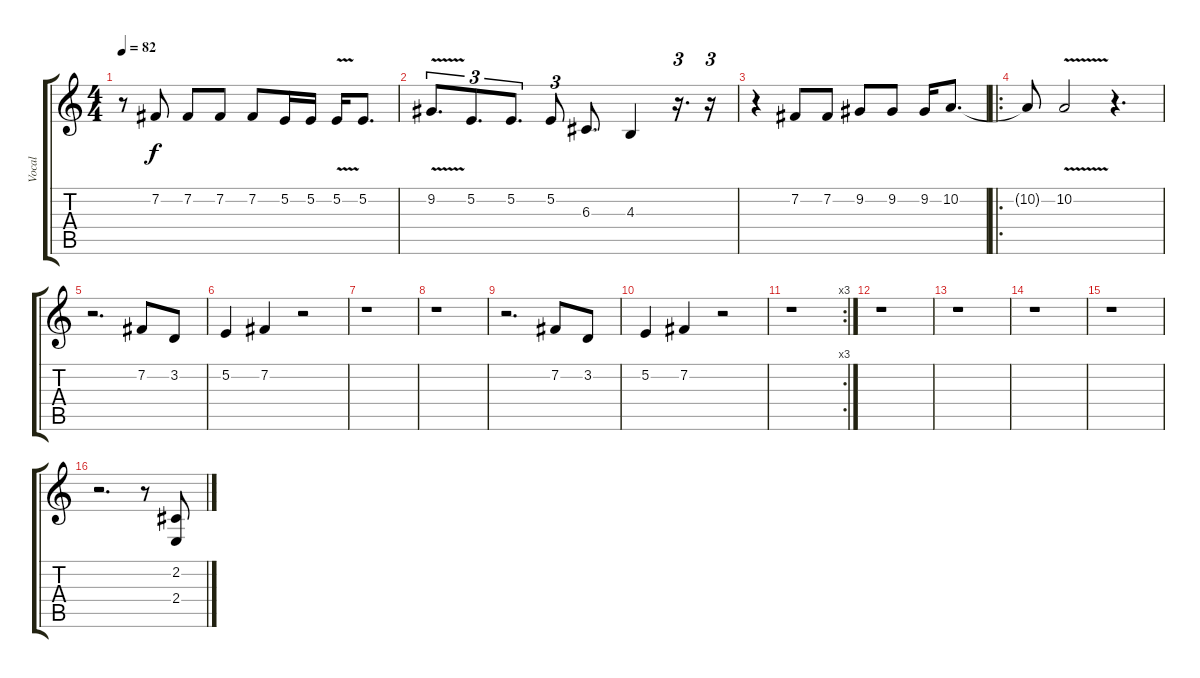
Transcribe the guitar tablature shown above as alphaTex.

\track ("Vocal" "Vocal") {instrument lead2sawtooth}
\staff {score tabs}
\tuning (E4 B3 G3 D3 A2 E2) {hide}
\ts (4 4)
\tempo 82
\clef g2
\ks c
r.8{dy f} 7.2.8 7.2.8 7.2.8 7.2.8 5.2.16 5.2.16 5.2{v}.16 5.2.8{d} |
9.2{v}.8{d tu (3 2)} 5.2.8{d tu (3 2)} 5.2.8{d tu (3 2)} 5.2.8{tu (3 2)} 6.3.8{d} 4.3.4 r.16{d tu (3 2)} r.16{tu (3 2)} |
r.4 7.2.8 7.2.8 9.2.8 9.2.8 9.2.16 10.2.8{d} |
\ro
10.2{t}.8 10.2{v}.2 r.4{d} |
r.2{d} 7.2.8 3.2.8 |
5.2.4 7.2.4 r.2 |
r.1 |
r.1 |
r.2{d} 7.2.8 3.2.8 |
5.2.4 7.2.4 r.2 |
\rc 3
r.1 |
r.1 |
r.1 |
r.1 |
r.1 |
r.2{d} r.8 (2.2 2.4).8{volume 10 instrument applause}
